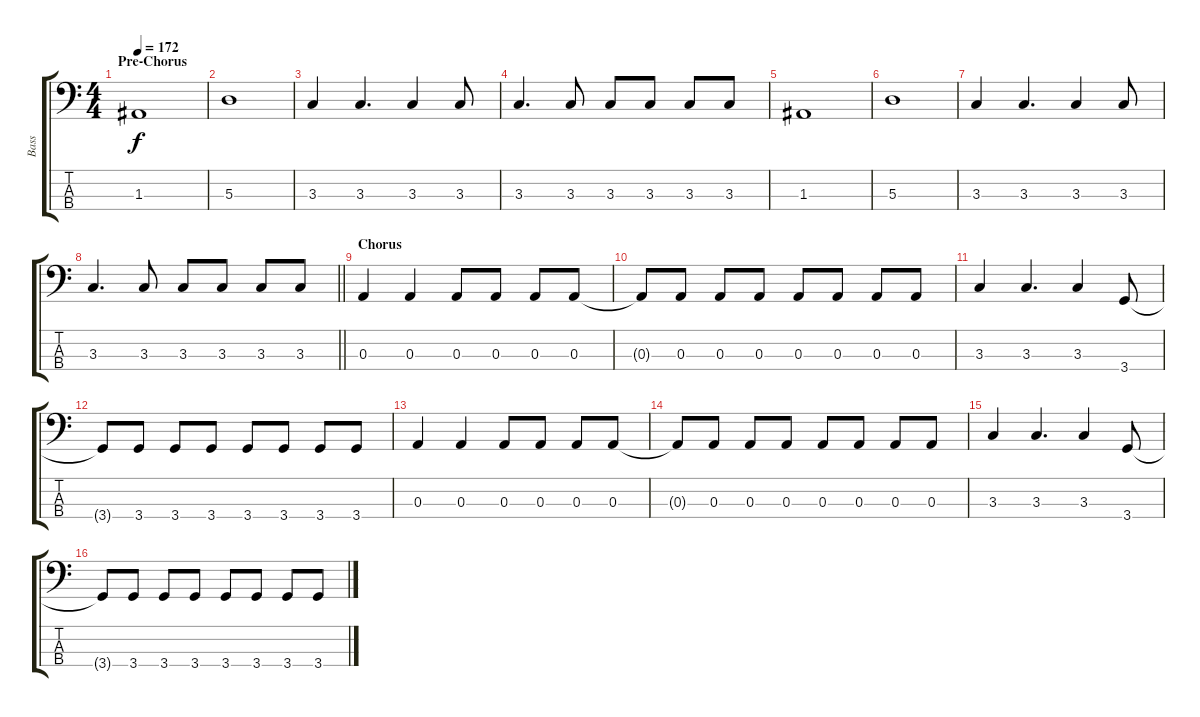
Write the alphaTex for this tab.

\track ("Bass" "Bass") {instrument electricbassfinger}
\staff {score tabs}
\tuning (G2 D2 A1 E1) {hide}
\ts (4 4)
\section ("" "Pre-Chorus")
\tempo 172
\clef f4
\ks c
1.3.1{dy f} |
5.3.1 |
3.3.4 3.3.4{d} 3.3.4 3.3.8 |
3.3.4{d} 3.3.8 3.3.8 3.3.8 3.3.8 3.3.8 |
1.3.1 |
5.3.1 |
3.3.4 3.3.4{d} 3.3.4 3.3.8 |
\barLineRight lightlight
3.3.4{d} 3.3.8 3.3.8 3.3.8 3.3.8 3.3.8 |
\section ("" "Chorus")
0.3.4 0.3.4 0.3.8 0.3.8 0.3.8 0.3.8 |
0.3{t}.8 0.3.8 0.3.8 0.3.8 0.3.8 0.3.8 0.3.8 0.3.8 |
3.3.4 3.3.4{d} 3.3.4 3.4.8 |
3.4{t}.8 3.4.8 3.4.8 3.4.8 3.4.8 3.4.8 3.4.8 3.4.8 |
0.3.4 0.3.4 0.3.8 0.3.8 0.3.8 0.3.8 |
0.3{t}.8 0.3.8 0.3.8 0.3.8 0.3.8 0.3.8 0.3.8 0.3.8 |
3.3.4 3.3.4{d} 3.3.4 3.4.8 |
3.4{t}.8 3.4.8 3.4.8 3.4.8 3.4.8 3.4.8 3.4.8 3.4.8
